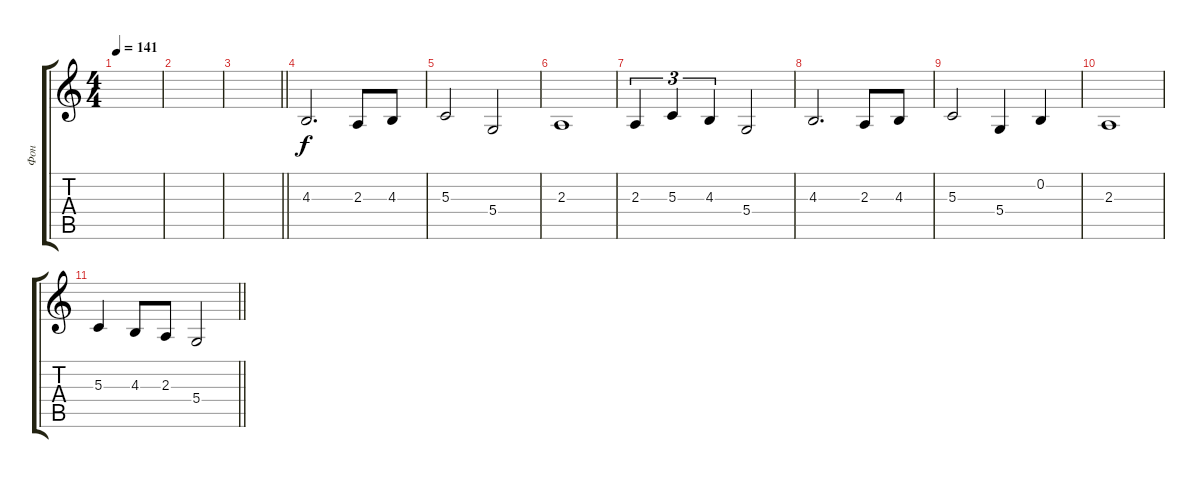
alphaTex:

\track ("Фон" "Фон") {instrument rockorgan}
\staff {score tabs}
\tuning (E4 B3 G3 D3 A2 E2) {hide}
\ts (4 4)
\tempo 141
\clef g2
\ks c
|
|
\barLineRight lightlight
|
4.3.2{d} 2.3.8 4.3.8 |
5.3.2 5.4.2 |
2.3.1 |
2.3.4{tu (3 2)} 5.3.4{tu (3 2)} 4.3.4{tu (3 2)} 5.4.2 |
4.3.2{d} 2.3.8 4.3.8 |
5.3.2 5.4.4 0.2.4 |
2.3.1 |
\barLineRight lightlight
5.3.4 4.3.8 2.3.8 5.4.2
